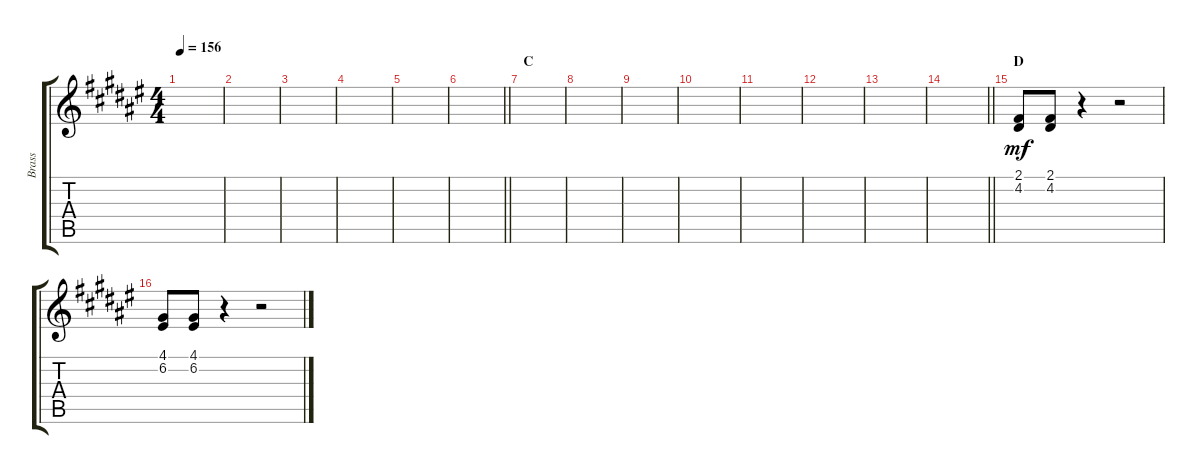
\track ("Brass" "Brass") {instrument synthbrass1}
\staff {score tabs}
\tuning (E4 B3 G3 D3 A2 E2) {hide}
\ts (4 4)
\tempo 156
\clef g2
\ks f#
|
|
|
|
|
\barLineRight lightlight
|
\section ("" "C")
|
|
|
|
|
|
|
\barLineRight lightlight
|
\section ("" "D")
(2.1 4.2).8{dy mf} (2.1 4.2).8 r.4 r.2 |
(4.1 6.2).8 (4.1 6.2).8 r.4 r.2
